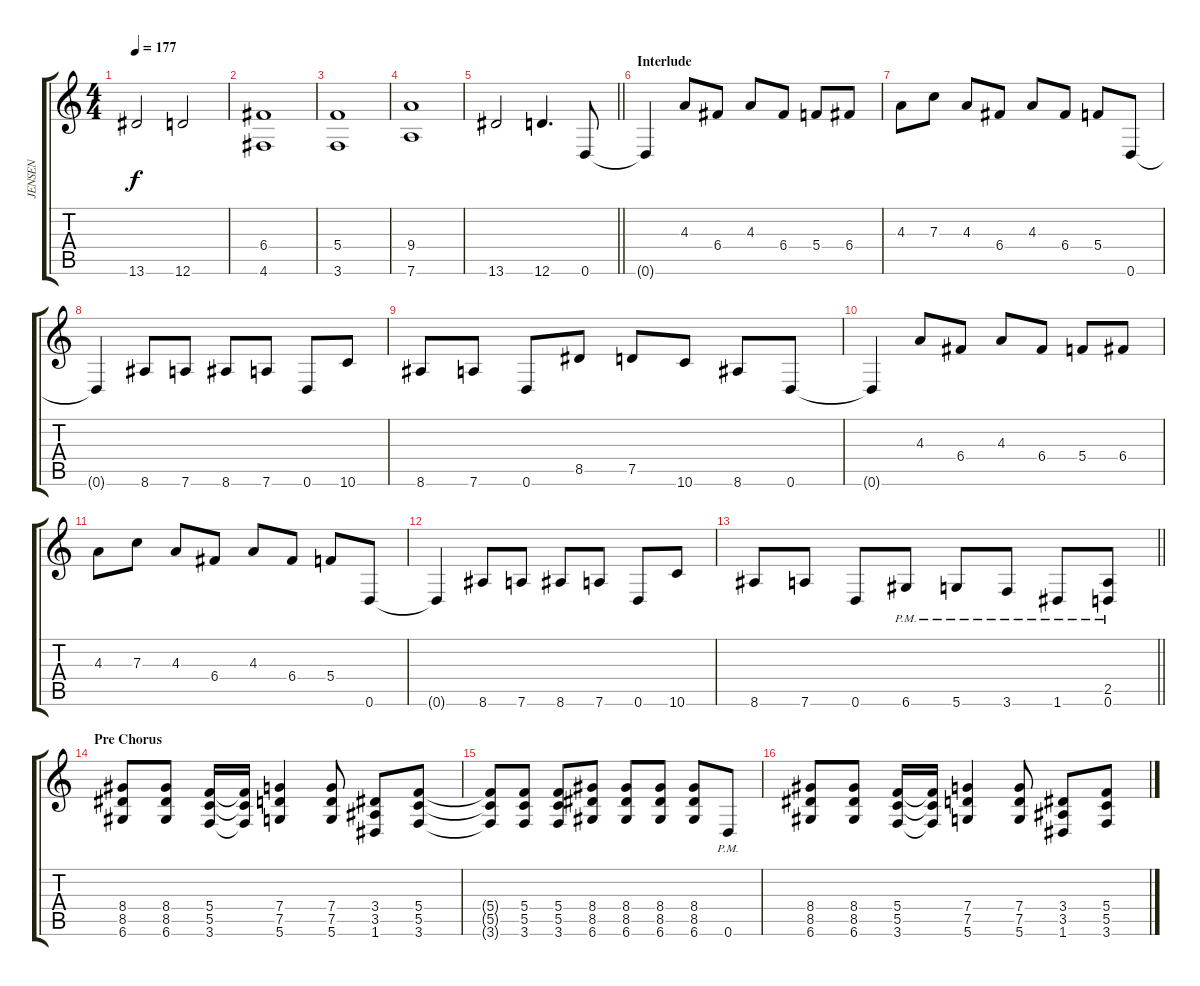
\track ("JENSEN" "JENSEN") {instrument distortionguitar}
\staff {score tabs}
\tuning (D4 A3 F3 C3 G2 D2) {hide}
\ts (4 4)
\tempo 177
\clef g2
\ks c
13.6.2{dy f} 12.6.2 |
(6.4 4.6).1 |
(5.4 3.6).1 |
(9.4 7.6).1 |
\barLineRight lightlight
13.6.2 12.6.4{d} 0.6.8 |
\section ("" "Interlude")
0.6{t}.4 4.3.8 6.4.8 4.3.8 6.4.8 5.4.8 6.4.8 |
4.3.8 7.3.8 4.3.8 6.4.8 4.3.8 6.4.8 5.4.8 0.6.8 |
0.6{t}.4 8.6.8 7.6.8 8.6.8 7.6.8 0.6.8 10.6.8 |
8.6.8 7.6.8 0.6.8 8.5.8 7.5.8 10.6.8 8.6.8 0.6.8 |
0.6{t}.4 4.3.8 6.4.8 4.3.8 6.4.8 5.4.8 6.4.8 |
4.3.8 7.3.8 4.3.8 6.4.8 4.3.8 6.4.8 5.4.8 0.6.8 |
0.6{t}.4 8.6.8 7.6.8 8.6.8 7.6.8 0.6.8 10.6.8 |
\barLineRight lightlight
8.6.8 7.6.8 0.6.8 6.6{pm}.8 5.6{pm}.8 3.6{pm}.8 1.6{pm}.8 (2.5{pm} 0.6{pm}).8 |
\section ("" "Pre Chorus")
(8.4 8.5 6.6).8 (8.4 8.5 6.6).8 (5.4 5.5 3.6).16 (5.4{t} 5.5{t} 3.6{t}).16 (7.4 7.5 5.6).4 (7.4 7.5 5.6).8 (3.4 3.5 1.6).8 (5.4 5.5 3.6).8 |
(5.4{t} 5.5{t} 3.6{t}).8 (5.4 5.5 3.6).8 (5.4 5.5 3.6).8 (8.4 8.5 6.6).8 (8.4 8.5 6.6).8 (8.4 8.5 6.6).8 (8.4 8.5 6.6).8 0.6{pm}.8 |
(8.4 8.5 6.6).8 (8.4 8.5 6.6).8 (5.4 5.5 3.6).16 (5.4{t} 5.5{t} 3.6{t}).16 (7.4 7.5 5.6).4 (7.4 7.5 5.6).8 (3.4 3.5 1.6).8 (5.4 5.5 3.6).8
